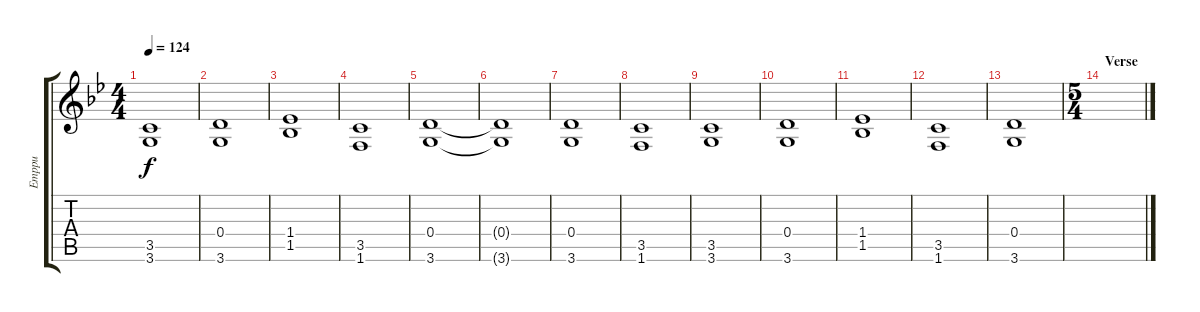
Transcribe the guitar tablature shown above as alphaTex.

\track ("Emppu" "Emppu") {instrument distortionguitar}
\staff {score tabs}
\tuning (E4 B3 G3 D3 A2 E2) {hide}
\ts (4 4)
\tempo 124
\clef g2
\ks bb
(3.5 3.6).1{dy f} |
(0.4 3.6).1 |
(1.4 1.5).1 |
(3.5 1.6).1 |
(0.4 3.6).1 |
(0.4{t} 3.6{t}).1 |
(0.4 3.6).1 |
(3.5 1.6).1 |
(3.5 3.6).1 |
(0.4 3.6).1 |
(1.4 1.5).1 |
(3.5 1.6).1 |
(0.4 3.6).1 |
\ts (5 4)
\section ("" "Verse")
